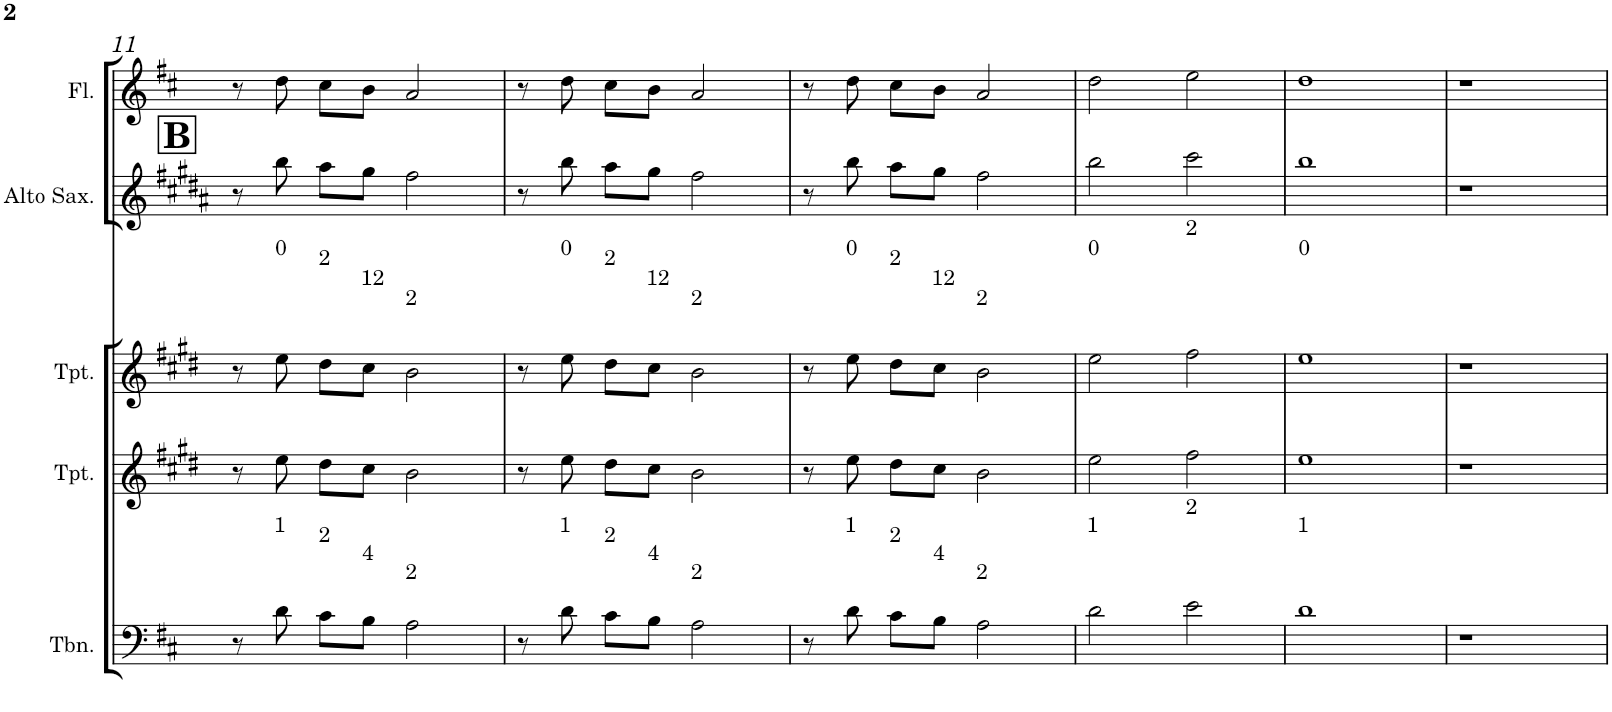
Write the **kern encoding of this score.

**kern	**kern	**kern	**kern	**kern
*part5	*part4	*part3	*part2	*part1
*staff5	*staff4	*staff3	*staff2	*staff1
*I"C clavF	*I"Bb	*I"Bb - Pirata	*I"Eb	*I"C clavG
!!LO:PB:g=z
*clefF4	*clefG2	*clefG2	*clefG2	*clefG2
*	*Trd1c2	*Trd1c2	*Trd5c9	*
*k[f#c#]	*k[f#c#g#d#]	*k[f#c#g#d#]	*k[f#c#g#d#a#]	*k[f#c#]
*D:	*E:	*E:	*B:	*D:
*M4/4	*M4/4	*M4/4	*M4/4	*M4/4
!!LO:REH:place=s1:b:B:cj:fs=18.5691:t=B
=11	=11	=11	=11	=11
8r	8r	8r	8r	8r
!	!	!LO:TX:a:t=0	!	!
!LO:TX:a:t=1	!	!	!	!
8d\	8ee\	8ee\	8bb\	8dd\
!	!	!LO:TX:a:t=2	!	!
!LO:TX:a:t=2	!	!	!	!
8c#\L	8dd#\L	8dd#\L	8aa#\L	8cc#\L
!	!	!LO:TX:a:t=12	!	!
!LO:TX:a:t=4	!	!	!	!
8B\J	8cc#\J	8cc#\J	8gg#\J	8b\J
!	!	!LO:TX:a:t=2	!	!
!LO:TX:a:t=2	!	!	!	!
2A\	2b\	2b\	2ff#\	2a/
=12	=12	=12	=12	=12
8r	8r	8r	8r	8r
!	!	!LO:TX:a:t=0	!	!
!LO:TX:a:t=1	!	!	!	!
8d\	8ee\	8ee\	8bb\	8dd\
!	!	!LO:TX:a:t=2	!	!
!LO:TX:a:t=2	!	!	!	!
8c#\L	8dd#\L	8dd#\L	8aa#\L	8cc#\L
!	!	!LO:TX:a:t=12	!	!
!LO:TX:a:t=4	!	!	!	!
8B\J	8cc#\J	8cc#\J	8gg#\J	8b\J
!	!	!LO:TX:a:t=2	!	!
!LO:TX:a:t=2	!	!	!	!
2A\	2b\	2b\	2ff#\	2a/
=13	=13	=13	=13	=13
8r	8r	8r	8r	8r
!	!	!LO:TX:a:t=0	!	!
!LO:TX:a:t=1	!	!	!	!
8d\	8ee\	8ee\	8bb\	8dd\
!	!	!LO:TX:a:t=2	!	!
!LO:TX:a:t=2	!	!	!	!
8c#\L	8dd#\L	8dd#\L	8aa#\L	8cc#\L
!	!	!LO:TX:a:t=12	!	!
!LO:TX:a:t=4	!	!	!	!
8B\J	8cc#\J	8cc#\J	8gg#\J	8b\J
!	!	!LO:TX:a:t=2	!	!
!LO:TX:a:t=2	!	!	!	!
2A\	2b\	2b\	2ff#\	2a/
=14	=14	=14	=14	=14
!	!	!LO:TX:a:t=0	!	!
!LO:TX:a:t=1	!	!	!	!
2d\	2ee\	2ee\	2bb\	2dd\
!	!	!LO:TX:a:t=2	!	!
!LO:TX:a:t=2	!	!	!	!
2e\	2ff#\	2ff#\	2ccc#\	2ee\
=15	=15	=15	=15	=15
!	!	!LO:TX:a:t=0	!	!
!LO:TX:a:t=1	!	!	!	!
1d	1ee	1ee	1bb	1dd
=16	=16	=16	=16	=16
1r	1r	1r	1r	1r
=	=	=	=	=
*-	*-	*-	*-	*-
